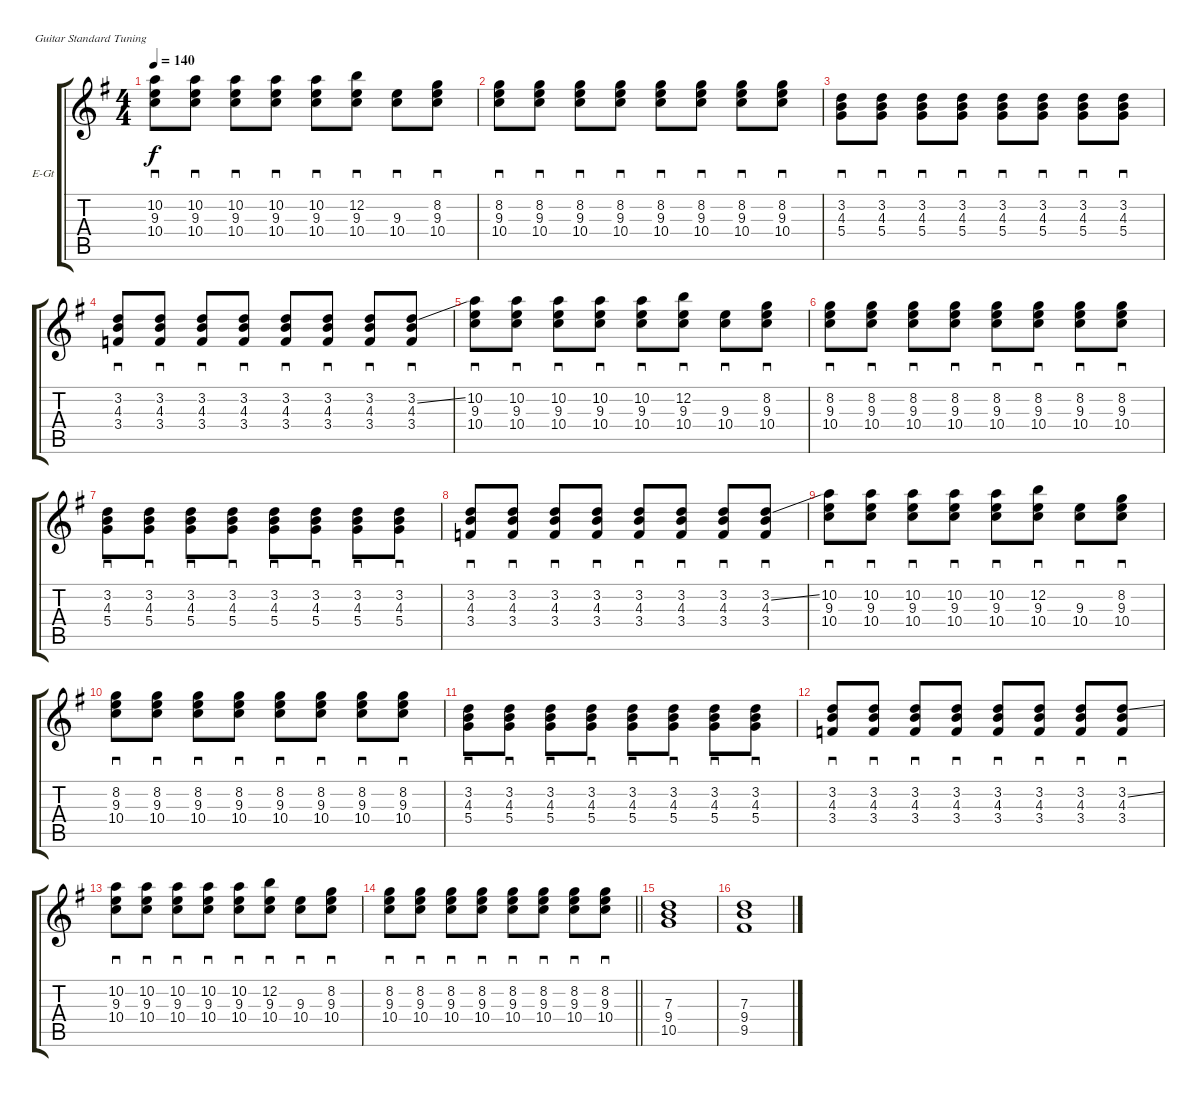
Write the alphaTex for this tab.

\bracketExtendMode groupsimilarinstruments
\firstSystemTrackNameOrientation horizontal
\otherSystemsTrackNameOrientation horizontal
\track ("Nick Valensi" "E-Gt") {instrument overdrivenguitar}
\staff {score tabs}
\tuning (E4 B3 G3 D3 A2 E2)
\ts (4 4)
\tempo 140
\clef g2
\ks g
(10.2 9.3 10.4).8{sd dy f} (10.2 9.3 10.4).8{sd} (10.2 9.3 10.4).8{sd} (10.2 9.3 10.4).8{sd} (10.2 9.3 10.4).8{sd} (12.2 9.3 10.4).8{sd} (9.3 10.4).8{sd} (8.2 9.3 10.4).8{sd} |
(8.2 9.3 10.4).8{sd} (8.2 9.3 10.4).8{sd} (8.2 9.3 10.4).8{sd} (8.2 9.3 10.4).8{sd} (8.2 9.3 10.4).8{sd} (8.2 9.3 10.4).8{sd} (8.2 9.3 10.4).8{sd} (8.2 9.3 10.4).8{sd} |
(3.2 4.3 5.4).8{sd} (3.2 4.3 5.4).8{sd} (3.2 4.3 5.4).8{sd} (3.2 4.3 5.4).8{sd} (3.2 4.3 5.4).8{sd} (3.2 4.3 5.4).8{sd} (3.2 4.3 5.4).8{sd} (3.2 4.3 5.4).8{sd} |
(3.2 4.3 3.4).8{sd} (3.2 4.3 3.4).8{sd} (3.2 4.3 3.4).8{sd} (3.2 4.3 3.4).8{sd} (3.2 4.3 3.4).8{sd} (3.2 4.3 3.4).8{sd} (3.2 4.3 3.4).8{sd} (3.2{ss} 4.3 3.4).8{sd} |
(10.2 9.3 10.4).8{sd} (10.2 9.3 10.4).8{sd} (10.2 9.3 10.4).8{sd} (10.2 9.3 10.4).8{sd} (10.2 9.3 10.4).8{sd} (12.2 9.3 10.4).8{sd} (9.3 10.4).8{sd} (8.2 9.3 10.4).8{sd} |
(8.2 9.3 10.4).8{sd} (8.2 9.3 10.4).8{sd} (8.2 9.3 10.4).8{sd} (8.2 9.3 10.4).8{sd} (8.2 9.3 10.4).8{sd} (8.2 9.3 10.4).8{sd} (8.2 9.3 10.4).8{sd} (8.2 9.3 10.4).8{sd} |
(3.2 4.3 5.4).8{sd} (3.2 4.3 5.4).8{sd} (3.2 4.3 5.4).8{sd} (3.2 4.3 5.4).8{sd} (3.2 4.3 5.4).8{sd} (3.2 4.3 5.4).8{sd} (3.2 4.3 5.4).8{sd} (3.2 4.3 5.4).8{sd} |
(3.2 4.3 3.4).8{sd} (3.2 4.3 3.4).8{sd} (3.2 4.3 3.4).8{sd} (3.2 4.3 3.4).8{sd} (3.2 4.3 3.4).8{sd} (3.2 4.3 3.4).8{sd} (3.2 4.3 3.4).8{sd} (3.2{ss} 4.3 3.4).8{sd} |
(10.2 9.3 10.4).8{sd} (10.2 9.3 10.4).8{sd} (10.2 9.3 10.4).8{sd} (10.2 9.3 10.4).8{sd} (10.2 9.3 10.4).8{sd} (12.2 9.3 10.4).8{sd} (9.3 10.4).8{sd} (8.2 9.3 10.4).8{sd} |
(8.2 9.3 10.4).8{sd} (8.2 9.3 10.4).8{sd} (8.2 9.3 10.4).8{sd} (8.2 9.3 10.4).8{sd} (8.2 9.3 10.4).8{sd} (8.2 9.3 10.4).8{sd} (8.2 9.3 10.4).8{sd} (8.2 9.3 10.4).8{sd} |
(3.2 4.3 5.4).8{sd} (3.2 4.3 5.4).8{sd} (3.2 4.3 5.4).8{sd} (3.2 4.3 5.4).8{sd} (3.2 4.3 5.4).8{sd} (3.2 4.3 5.4).8{sd} (3.2 4.3 5.4).8{sd} (3.2 4.3 5.4).8{sd} |
(3.2 4.3 3.4).8{sd} (3.2 4.3 3.4).8{sd} (3.2 4.3 3.4).8{sd} (3.2 4.3 3.4).8{sd} (3.2 4.3 3.4).8{sd} (3.2 4.3 3.4).8{sd} (3.2 4.3 3.4).8{sd} (3.2{ss} 4.3 3.4).8{sd} |
(10.2 9.3 10.4).8{sd} (10.2 9.3 10.4).8{sd} (10.2 9.3 10.4).8{sd} (10.2 9.3 10.4).8{sd} (10.2 9.3 10.4).8{sd} (12.2 9.3 10.4).8{sd} (9.3 10.4).8{sd} (8.2 9.3 10.4).8{sd} |
\barLineRight lightlight
(8.2 9.3 10.4).8{sd} (8.2 9.3 10.4).8{sd} (8.2 9.3 10.4).8{sd} (8.2 9.3 10.4).8{sd} (8.2 9.3 10.4).8{sd} (8.2 9.3 10.4).8{sd} (8.2 9.3 10.4).8{sd} (8.2 9.3 10.4).8{sd} |
(10.5 9.4 7.3).1 |
(9.5 9.4 7.3).1
